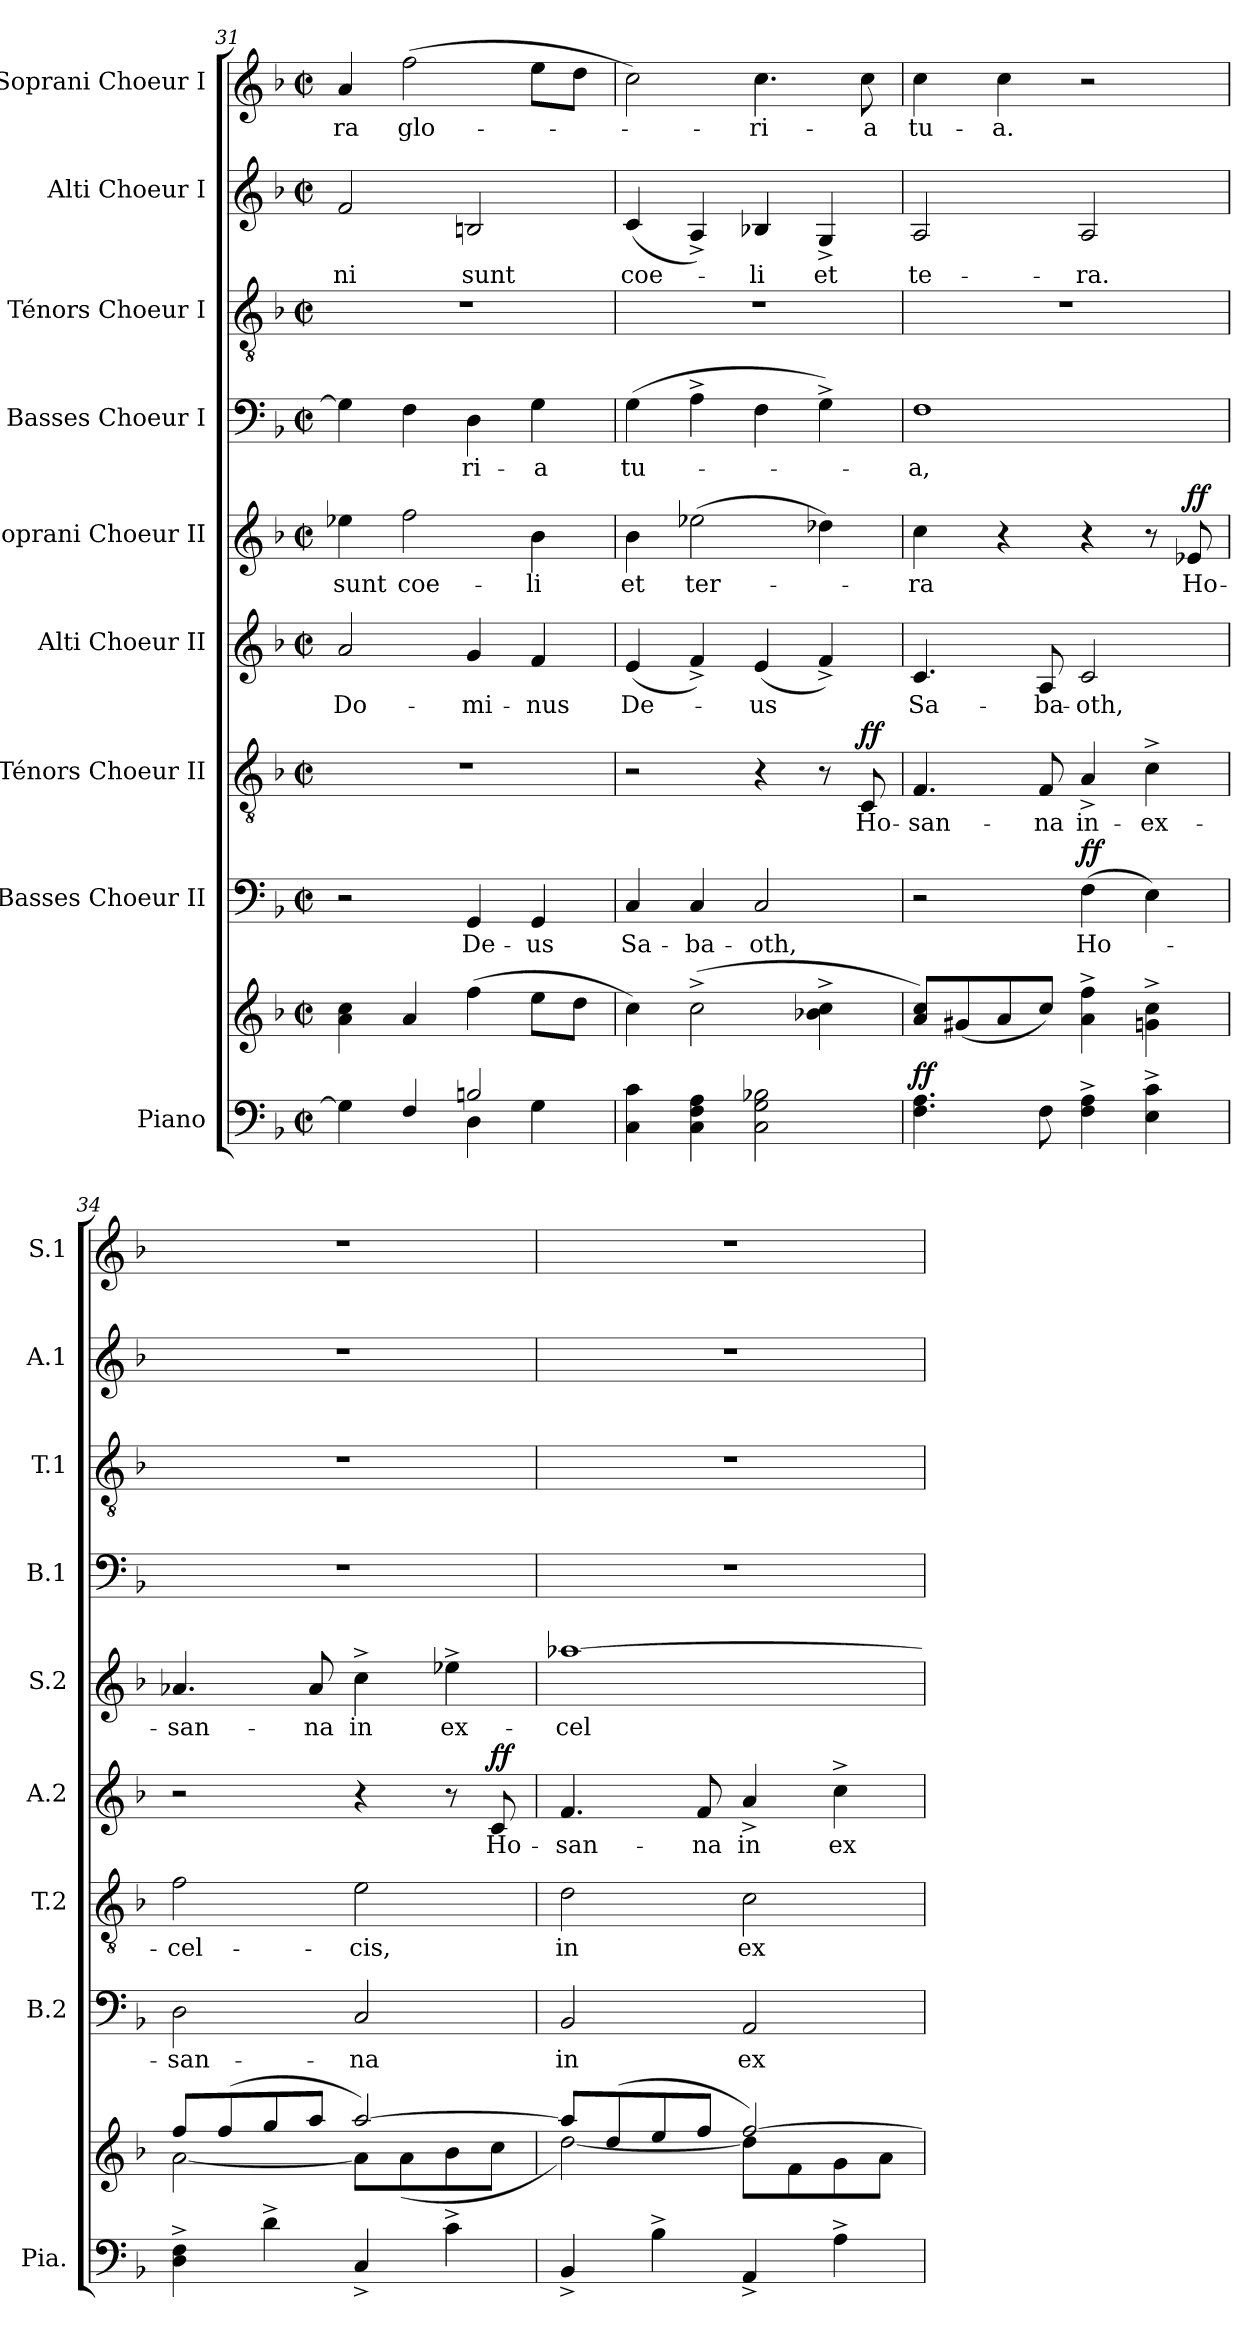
**kern	**kern	**dynam	**kern	**text	**dynam	**kern	**text	**dynam	**kern	**text	**dynam	**kern	**text	**dynam	**kern	**text	**kern	**kern	**text	**kern	**text
*part9	*part9	*part9	*part8	*part8	*part8	*part7	*part7	*part7	*part6	*part6	*part6	*part5	*part5	*part5	*part4	*part4	*part3	*part2	*part2	*part1	*part1
*staff10	*staff9	*staff9/10	*staff8	*staff8	*staff8	*staff7	*staff7	*staff7	*staff6	*staff6	*staff6	*staff5	*staff5	*staff5	*staff4	*staff4	*staff3	*staff2	*staff2	*staff1	*staff1
*I"Piano	*	*	*I"Basses Choeur II	*	*	*I"Ténors Choeur II	*	*	*I"Alti Choeur II	*	*	*I"Soprani Choeur II	*	*	*I"Basses Choeur I	*	*I"Ténors Choeur I	*I"Alti Choeur I	*	*I"Soprani Choeur I	*
*I'Pia.	*	*	*I'B.2	*	*	*I'T.2	*	*	*I'A.2	*	*	*I'S.2	*	*	*I'B.1	*	*I'T.1	*I'A.1	*	*I'S.1	*
*clefF4	*clefG2	*	*clefF4	*	*	*clefGv2	*	*	*clefG2	*	*	*clefG2	*	*	*clefF4	*	*clefGv2	*clefG2	*	*clefG2	*
*	*	*	*	*	*	*	*	*	*	*	*	*ITrd2c3	*	*	*	*	*	*	*	*	*
*k[b-]	*k[b-]	*	*k[b-]	*	*	*k[b-]	*	*	*k[b-]	*	*	*k[f#c#]	*	*	*k[b-]	*	*k[b-]	*k[b-]	*	*k[b-]	*
*M2/2	*M2/2	*	*M2/2	*	*	*M2/2	*	*	*M2/2	*	*	*M2/2	*	*	*M2/2	*	*M2/2	*M2/2	*	*M2/2	*
*met(c|)	*met(c|)	*	*met(c|)	*	*	*met(c|)	*	*	*met(c|)	*	*	*met(c|)	*	*	*met(c|)	*	*met(c|)	*met(c|)	*	*met(c|)	*
=31	=31	=31	=31	=31	=31	=31	=31	=31	=31	=31	=31	=31	=31	=31	=31	=31	=31	=31	=31	=31	=31
*^	*	*	*	*	*	*	*	*	*	*	*	*	*	*	*	*	*	*	*	*	*
4G\]	2ryy	4a\ 4cc\	.	2r	.	.	1r	.	.	2a/	Do-	.	4ccni\	sunt	.	4G\]	.	1r	2f/	-ni	4ai/	-ra
4F/	.	4a/	.	.	.	.	.	.	.	.	.	.	2ddi\	coe-	.	4F\	.	.	.	.	(2ffi\	glo-
2Bn/	4D\	(4ff\	.	4GG/	De-	.	.	.	.	4g/	-mi-	.	.	.	.	4D\	-ri-	.	2Bn/	sunt	.	.
.	4G\	8ee\L	.	4GG/	-us	.	.	.	.	4f/	-nus	.	4gi\	-li	.	4G\	-a	.	.	.	8eei\L	.
.	.	8dd\J	.	.	.	.	.	.	.	.	.	.	.	.	.	.	.	.	.	.	8ddi\J	.
*v	*v	*	*	*	*	*	*	*	*	*	*	*	*	*	*	*	*	*	*	*	*	*
=32	=32	=32	=32	=32	=32	=32	=32	=32	=32	=32	=32	=32	=32	=32	=32	=32	=32	=32	=32	=32	=32
4C\ 4c\	4cc\)	.	4C/	Sa-	.	2r	.	.	(4e/	De-	.	4gi\	et	.	(>4G\	tu-	1r	(>4c/	coe-	2cci\)	.
4C\ 4F\ 4A\	(2cc^\	.	4C/	-ba-	.	.	.	.	4f^/)	.	.	(2ccni\	ter-	.	4A^\	.	.	4A^/)	.	.	.
2C\ 2G\ 2B-X\	.	.	2C/	-oth,	.	4r	.	.	(4e/	-us	.	.	.	.	4F\	.	.	4B-X/	-li	4.cci\	-ri-
.	4b-X\^ 4cc\^	.	.	.	.	8r	.	.	4f^/)	.	.	4b-Xi\)	.	.	4G^\)	.	.	4G^/	et	.	.
!	!	!	!	!	!	!	!	!LO:DY:a	!	!	!	!	!	!	!	!	!	!	!	!	!
.	.	.	.	.	.	8C/	Ho-	ff	.	.	.	.	.	.	.	.	.	.	.	8cci\	-a
=33	=33	=33	=33	=33	=33	=33	=33	=33	=33	=33	=33	=33	=33	=33	=33	=33	=33	=33	=33	=33	=33
!	!	!LO:DY:a=2	!	!	!	!	!	!	!	!	!	!	!	!	!	!	!	!	!	!	!
4.F\ 4.A\	8a/ 8cc/L)	ff	2r	.	.	4.F/	-san-	.	4.c/	Sa-	.	4ai\	-ra	.	1F	-a,	1r	2A/	te-	4cci\	tu-
.	(8g#X/	.	.	.	.	.	.	.	.	.	.	.	.	.	.	.	.	.	.	.	.
.	8a/	.	.	.	.	.	.	.	.	.	.	4r	.	.	.	.	.	.	.	4cci\	-a.
8F\	8cc/J)	.	.	.	.	8F/	-na	.	8A/	-ba-	.	.	.	.	.	.	.	.	.	.	.
!	!	!	!	!	!LO:DY:a	!	!	!	!	!	!	!	!	!	!	!	!	!	!	!	!
4F\^ 4A\^	4a\^ 4ff\^	.	(4F\	Ho-	ff	4A^/	in-	.	2c/	-oth,	.	4r	.	.	.	.	.	2A/	-ra.	2r	.
4E\^ 4c\^	4gn\^ 4cc\^	.	4E\)	.	.	4c^\	-ex-	.	.	.	.	8r	.	.	.	.	.	.	.	.	.
!	!	!	!	!	!	!	!	!	!	!	!	!	!	!LO:DY:a	!	!	!	!	!	!	!
.	.	.	.	.	.	.	.	.	.	.	.	8cni/	Ho-	ff	.	.	.	.	.	.	.
=34	=34	=34	=34	=34	=34	=34	=34	=34	=34	=34	=34	=34	=34	=34	=34	=34	=34	=34	=34	=34	=34
*	*^	*	*	*	*	*	*	*	*	*	*	*	*	*	*	*	*	*	*	*	*
4D\^ 4F\^	8ff/L	[2a\	.	2D\	-san-	.	2f\	-cel-	.	2r	.	.	4.fni/	-san-	.	1r	.	1r	1r	.	1r	.
.	(8ff/	.	.	.	.	.	.	.	.	.	.	.	.	.	.	.	.	.	.	.	.	.
4d^\	8gg/	.	.	.	.	.	.	.	.	.	.	.	.	.	.	.	.	.	.	.	.	.
.	8aa/J	.	.	.	.	.	.	.	.	.	.	.	8fi/	-na	.	.	.	.	.	.	.	.
4C^/	[2aa/)	8a\L]	.	2C/	-na	.	2e\	-cis,	.	4r	.	.	4a^i\	in	.	.	.	.	.	.	.	.
.	.	(8a\	.	.	.	.	.	.	.	.	.	.	.	.	.	.	.	.	.	.	.	.
4c^\	.	8b-\	.	.	.	.	.	.	.	8r	.	.	4ccn^i\	ex-	.	.	.	.	.	.	.	.
!	!	!	!	!	!	!	!	!	!	!	!	!LO:DY:a	!	!	!	!	!	!	!	!	!	!
.	.	8cc\J	.	.	.	.	.	.	.	8c/	Ho-	ff	.	.	.	.	.	.	.	.	.	.
=35	=35	=35	=35	=35	=35	=35	=35	=35	=35	=35	=35	=35	=35	=35	=35	=35	=35	=35	=35	=35	=35	=35
4BB-^/	8aa/L]	[2dd\)	.	2BB-/	in	.	2d\	in	.	4.f/	-san-	.	[1ffni	-cel-	.	1r	.	1r	1r	.	1r	.
.	(8dd/	.	.	.	.	.	.	.	.	.	.	.	.	.	.	.	.	.	.	.	.	.
4B-^\	8ee/	.	.	.	.	.	.	.	.	.	.	.	.	.	.	.	.	.	.	.	.	.
.	8ff/J	.	.	.	.	.	.	.	.	8f/	-na	.	.	.	.	.	.	.	.	.	.	.
4AA^/	[2ff/)	8dd\L]	.	2AA/	ex-	.	2c\	ex-	.	4a^/	in	.	.	.	.	.	.	.	.	.	.	.
.	.	8f\	.	.	.	.	.	.	.	.	.	.	.	.	.	.	.	.	.	.	.	.
4A^\	.	8g\	.	.	.	.	.	.	.	4cc^\	ex-	.	.	.	.	.	.	.	.	.	.	.
.	.	8a\J	.	.	.	.	.	.	.	.	.	.	.	.	.	.	.	.	.	.	.	.
*	*v	*v	*	*	*	*	*	*	*	*	*	*	*	*	*	*	*	*	*	*	*	*
=	=	=	=	=	=	=	=	=	=	=	=	=	=	=	=	=	=	=	=	=	=
*-	*-	*-	*-	*-	*-	*-	*-	*-	*-	*-	*-	*-	*-	*-	*-	*-	*-	*-	*-	*-	*-
